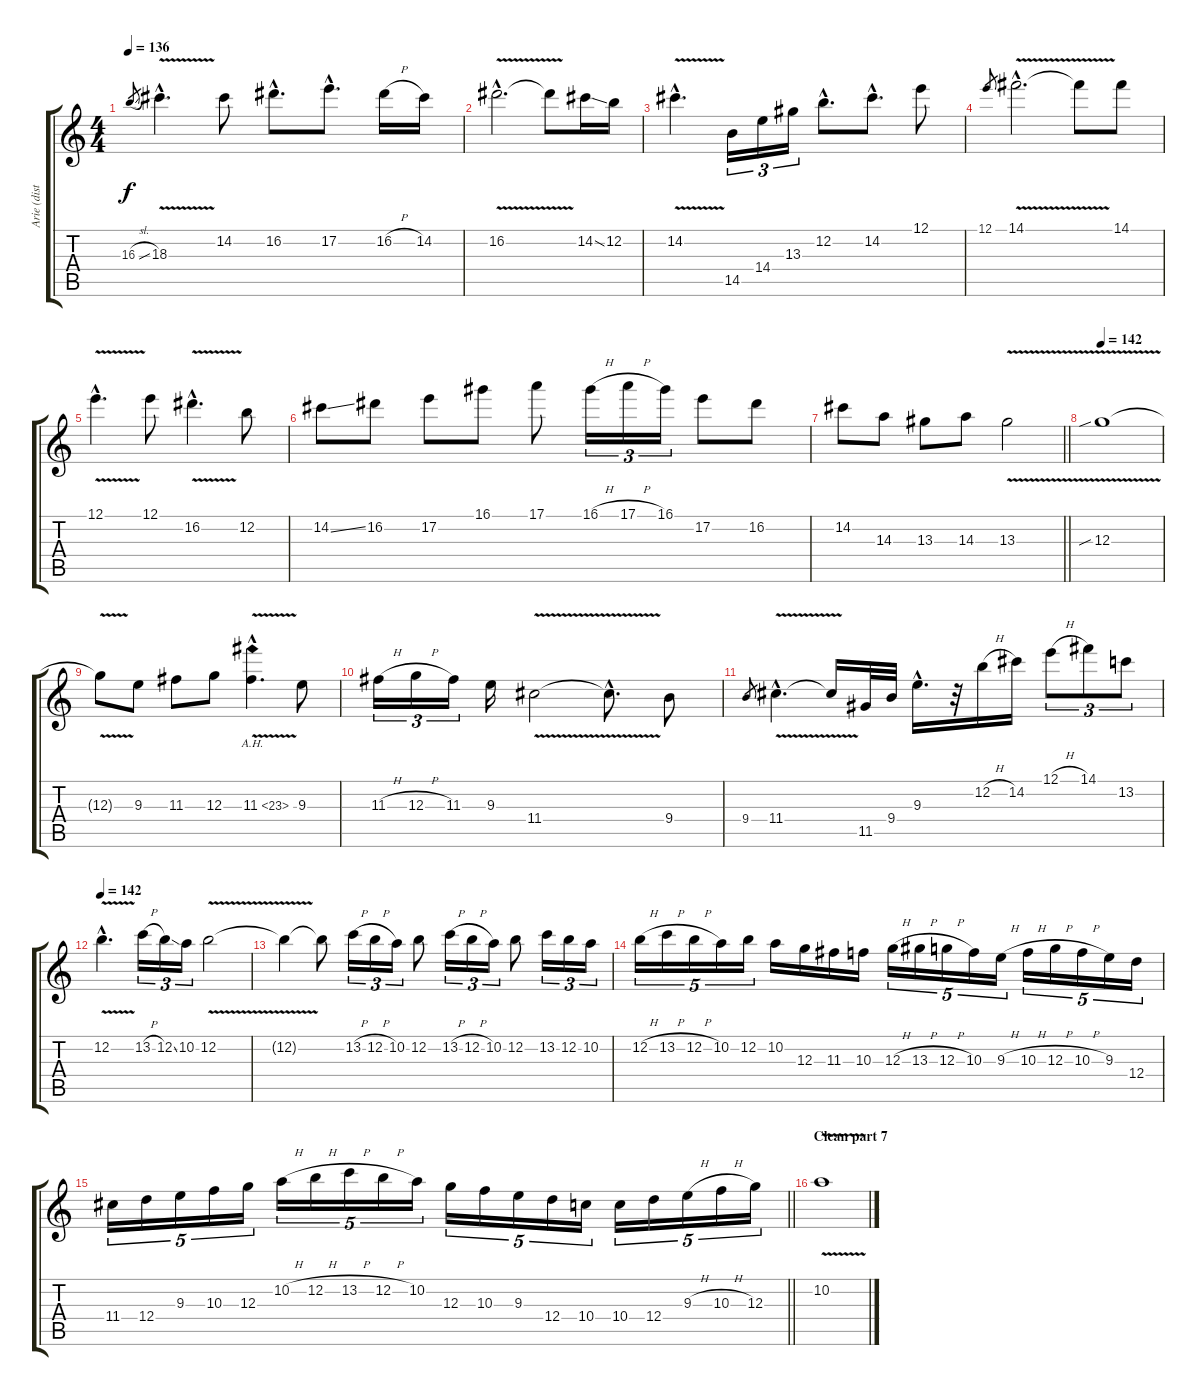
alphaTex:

\track ("Arie (distortion)" "Arie (dist") {instrument distortionguitar}
\staff {score tabs}
\tuning (E4 B3 G3 D3 A2 E2) {hide}
\ts (4 4)
\tempo 136
\clef g2
\ks c
16.3{sl}.8{gr dy f} 18.3{v hac}.4{d} 14.2.8 16.2{hac}.8{d} 17.2{hac}.8{d} 16.2{h}.16 14.2.16 |
16.2{v hac}.2{d} 16.2{t}.8 14.2{ss}.16 12.2.16 |
14.2{v hac}.4{d} 14.5.16{tu (3 2)} 14.4.16{tu (3 2)} 13.3.16{tu (3 2)} 12.2{hac}.8{d} 14.2{hac}.8{d} 12.1.8 |
12.1.8{gr} 14.1{v hac}.2{d} 14.1{t}.8 14.1.8 |
12.1{v hac}.4{d} 12.1.8 16.2{v hac}.4{d} 12.2.8 |
14.2{ss}.8 16.2.8 17.2.8 16.1.8 17.1.8 16.1{h}.16{tu (3 2)} 17.1{h}.16{tu (3 2)} 16.1.16{tu (3 2)} 17.2.8 16.2.8 |
\barLineRight lightlight
14.2.8 14.3.8 13.3.8 14.3.8 13.3{v}.2 |
\tempo 142
12.3{v sib}.1 |
12.3{t}.8 9.3.8 11.3.8 12.3.8 11.3{ah 12 v hac}.4{d} 9.3.8 |
11.3{h}.16{tu (3 2)} 12.3{h}.16{tu (3 2)} 11.3.16{tu (3 2)} 9.3.16 11.4{v}.2 11.4{hac t}.8{d} 9.4.8 |
9.4.8{gr} 11.4{v hac}.4{d} 11.4{t}.16 11.5.32 9.4.32 9.3{hac}.16{d} r.32 12.2{h}.16 14.2.16 12.1{h}.8{tu (3 2)} 14.1.8{tu (3 2)} 13.2.8{tu (3 2)} |
\tempo 142
12.2{v hac}.4{d} 13.2{h}.16{tu (3 2)} 12.2{ss}.16{tu (3 2)} 10.2.16{tu (3 2)} 12.2{v}.2 |
12.2{t}.4 12.2{t}.8 13.2{h}.16{tu (3 2)} 12.2{h}.16{tu (3 2)} 10.2.16{tu (3 2)} 12.2.8 13.2{h}.16{tu (3 2)} 12.2{h}.16{tu (3 2)} 10.2.16{tu (3 2)} 12.2.8 13.2.16{tu (3 2)} 12.2.16{tu (3 2)} 10.2.16{tu (3 2)} |
12.2{h}.16{tu (5 4)} 13.2{h}.16{tu (5 4)} 12.2{h}.16{tu (5 4)} 10.2.16{tu (5 4)} 12.2.16{tu (5 4)} 10.2.16 12.3.16 11.3.16 10.3.16 12.3{h}.16{tu (5 4)} 13.3{h}.16{tu (5 4)} 12.3{h}.16{tu (5 4)} 10.3.16{tu (5 4)} 9.3{h}.16{tu (5 4)} 10.3{h}.16{tu (5 4)} 12.3{h}.16{tu (5 4)} 10.3{h}.16{tu (5 4)} 9.3.16{tu (5 4)} 12.4.16{tu (5 4)} |
\barLineRight lightlight
11.4.16{tu (5 4)} 12.4.16{tu (5 4)} 9.3.16{tu (5 4)} 10.3.16{tu (5 4)} 12.3.16{tu (5 4)} 10.2{h}.16{tu (5 4)} 12.2{h}.16{tu (5 4)} 13.2{h}.16{tu (5 4)} 12.2{h}.16{tu (5 4)} 10.2.16{tu (5 4)} 12.3.16{tu (5 4)} 10.3.16{tu (5 4)} 9.3.16{tu (5 4)} 12.4.16{tu (5 4)} 10.4.16{tu (5 4)} 10.4.16{tu (5 4)} 12.4.16{tu (5 4)} 9.3{h}.16{tu (5 4)} 10.3{h}.16{tu (5 4)} 12.3.16{tu (5 4)} |
\section ("" "Clean part 7")
10.2{v}.1{volume 11}
